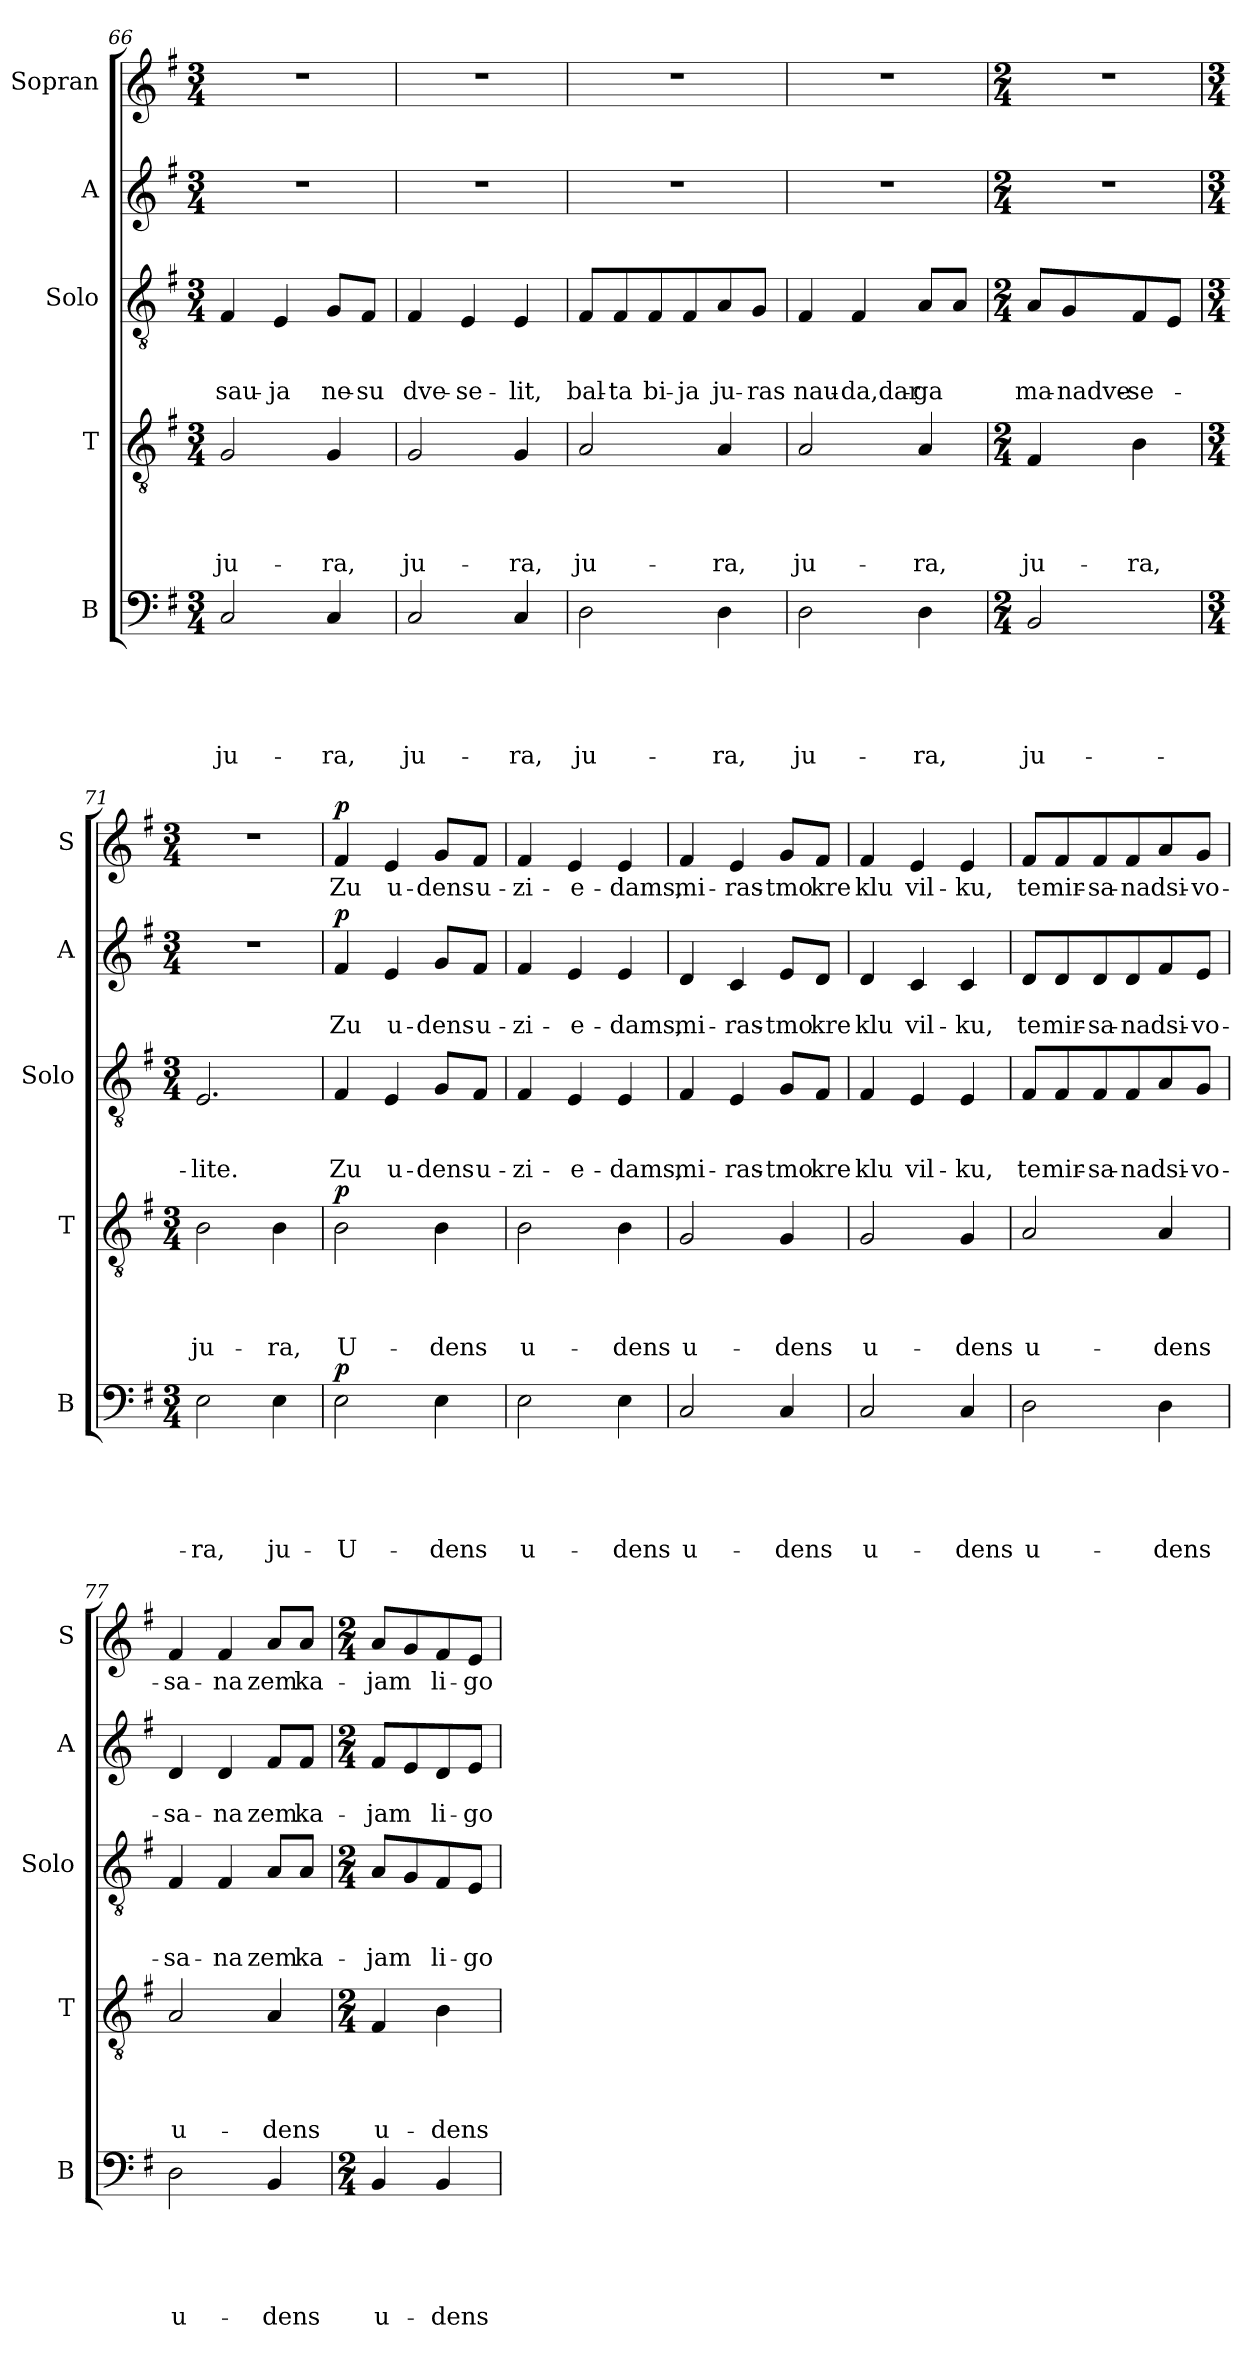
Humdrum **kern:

**kern	**text	**text	**text	**text	**text	**dynam	**kern	**text	**text	**text	**text	**dynam	**kern	**text	**text	**text	**kern	**text	**text	**dynam	**kern	**text	**dynam
*part5	*part5	*part5	*part5	*part5	*part5	*part5	*part4	*part4	*part4	*part4	*part4	*part4	*part3	*part3	*part3	*part3	*part2	*part2	*part2	*part2	*part1	*part1	*part1
*staff5	*staff5	*staff5	*staff5	*staff5	*staff5	*staff5	*staff4	*staff4	*staff4	*staff4	*staff4	*staff4	*staff3	*staff3	*staff3	*staff3	*staff2	*staff2	*staff2	*staff2	*staff1	*staff1	*staff1
*I"B	*	*	*	*	*	*	*I"T	*	*	*	*	*	*I"Solo	*	*	*	*I"A	*	*	*	*I"Sopran	*	*
*I'B	*	*	*	*	*	*	*I'T	*	*	*	*	*	*I'Solo	*	*	*	*I'A	*	*	*	*I'S	*	*
*clefF4	*	*	*	*	*	*	*clefGv2	*	*	*	*	*	*clefGv2	*	*	*	*clefG2	*	*	*	*clefG2	*	*
*k[f#]	*	*	*	*	*	*	*k[f#]	*	*	*	*	*	*k[f#]	*	*	*	*k[f#]	*	*	*	*k[f#]	*	*
*G:	*	*	*	*	*	*	*G:	*	*	*	*	*	*G:	*	*	*	*G:	*	*	*	*G:	*	*
*M3/4	*	*	*	*	*	*	*M3/4	*	*	*	*	*	*M3/4	*	*	*	*M3/4	*	*	*	*M3/4	*	*
=66	=66	=66	=66	=66	=66	=66	=66	=66	=66	=66	=66	=66	=66	=66	=66	=66	=66	=66	=66	=66	=66	=66	=66
!	!	!	!	!	!LO:LY:b	!	!	!	!	!	!LO:LY:b	!	!	!	!	!LO:LY:b	!LO:N:vis=1	!	!	!	!LO:N:vis=1	!	!
2C/	.	.	.	.	ju-	.	2G/	.	.	.	ju-	.	4F#/	.	.	sau-	2.r	.	.	.	2.r	.	.
!	!	!	!	!	!	!	!	!	!	!	!	!	!	!	!	!LO:LY:b:rj	!	!	!	!	!	!	!
.	.	.	.	.	.	.	.	.	.	.	.	.	4E/	.	.	-ja	.	.	.	.	.	.	.
!	!	!	!	!	!LO:LY:b	!	!	!	!	!	!LO:LY:b	!	!	!	!	!LO:LY:b	!	!	!	!	!	!	!
4C/	.	.	.	.	-ra,	.	4G/	.	.	.	-ra,	.	8G/L	.	.	ne-	.	.	.	.	.	.	.
!	!	!	!	!	!	!	!	!	!	!	!	!	!	!	!	!LO:LY:b:rj	!	!	!	!	!	!	!
.	.	.	.	.	.	.	.	.	.	.	.	.	8F#/J	.	.	-su	.	.	.	.	.	.	.
=67	=67	=67	=67	=67	=67	=67	=67	=67	=67	=67	=67	=67	=67	=67	=67	=67	=67	=67	=67	=67	=67	=67	=67
!	!	!	!	!	!LO:LY:b	!	!	!	!	!	!LO:LY:b	!	!	!	!	!LO:LY:b	!LO:N:vis=1	!	!	!	!LO:N:vis=1	!	!
2C/	.	.	.	.	ju-	.	2G/	.	.	.	ju-	.	4F#/	.	.	dve-	2.r	.	.	.	2.r	.	.
!	!	!	!	!	!	!	!	!	!	!	!	!	!	!	!	!LO:LY:b	!	!	!	!	!	!	!
.	.	.	.	.	.	.	.	.	.	.	.	.	4E/	.	.	-se-	.	.	.	.	.	.	.
!	!	!	!	!	!LO:LY:b	!	!	!	!	!	!LO:LY:b	!	!	!	!	!LO:LY:b:rj	!	!	!	!	!	!	!
4C/	.	.	.	.	-ra,	.	4G/	.	.	.	-ra,	.	4E/	.	.	-lit,	.	.	.	.	.	.	.
=68	=68	=68	=68	=68	=68	=68	=68	=68	=68	=68	=68	=68	=68	=68	=68	=68	=68	=68	=68	=68	=68	=68	=68
!	!	!	!	!	!LO:LY:b	!	!	!	!	!	!LO:LY:b	!	!	!	!	!LO:LY:b	!LO:N:vis=1	!	!	!	!LO:N:vis=1	!	!
2D\	.	.	.	.	ju-	.	2A/	.	.	.	ju-	.	8F#/L	.	.	bal-	2.r	.	.	.	2.r	.	.
!	!	!	!	!	!	!	!	!	!	!	!	!	!	!	!	!LO:LY:b:rj	!	!	!	!	!	!	!
.	.	.	.	.	.	.	.	.	.	.	.	.	8F#/	.	.	-ta	.	.	.	.	.	.	.
!	!	!	!	!	!	!	!	!	!	!	!	!	!	!	!	!LO:LY:b	!	!	!	!	!	!	!
.	.	.	.	.	.	.	.	.	.	.	.	.	8F#/	.	.	bi-	.	.	.	.	.	.	.
!	!	!	!	!	!	!	!	!	!	!	!	!	!	!	!	!LO:LY:b:rj	!	!	!	!	!	!	!
.	.	.	.	.	.	.	.	.	.	.	.	.	8F#/	.	.	-ja	.	.	.	.	.	.	.
!	!	!	!	!	!LO:LY:b	!	!	!	!	!	!LO:LY:b	!	!	!	!	!LO:LY:b	!	!	!	!	!	!	!
4D\	.	.	.	.	-ra,	.	4A/	.	.	.	-ra,	.	8A/	.	.	ju-	.	.	.	.	.	.	.
!	!	!	!	!	!	!	!	!	!	!	!	!	!	!	!	!LO:LY:b	!	!	!	!	!	!	!
.	.	.	.	.	.	.	.	.	.	.	.	.	8G/J	.	.	-ras	.	.	.	.	.	.	.
=69	=69	=69	=69	=69	=69	=69	=69	=69	=69	=69	=69	=69	=69	=69	=69	=69	=69	=69	=69	=69	=69	=69	=69
!	!	!	!	!	!LO:LY:b	!	!	!	!	!	!LO:LY:b	!	!	!	!	!LO:LY:b	!LO:N:vis=1	!	!	!	!LO:N:vis=1	!	!
2D\	.	.	.	.	ju-	.	2A/	.	.	.	ju-	.	4F#/	.	.	nau-	2.r	.	.	.	2.r	.	.
!	!	!	!	!	!	!	!	!	!	!	!	!	!	!	!	!LO:LY:b	!	!	!	!	!	!	!
.	.	.	.	.	.	.	.	.	.	.	.	.	4F#/	.	.	-da,dar-	.	.	.	.	.	.	.
!	!	!	!	!	!LO:LY:b	!	!	!	!	!	!LO:LY:b	!	!	!	!	!LO:LY:b	!	!	!	!	!	!	!
4D\	.	.	.	.	-ra,	.	4A/	.	.	.	-ra,	.	8A/L	.	.	-ga	.	.	.	.	.	.	.
.	.	.	.	.	.	.	.	.	.	.	.	.	8A/J	.	.	.	.	.	.	.	.	.	.
=70	=70	=70	=70	=70	=70	=70	=70	=70	=70	=70	=70	=70	=70	=70	=70	=70	=70	=70	=70	=70	=70	=70	=70
*M2/4	*	*	*	*	*	*	*M2/4	*	*	*	*	*	*M2/4	*	*	*	*M2/4	*	*	*	*M2/4	*	*
!	!	!	!	!	!LO:LY:b	!	!	!	!	!	!LO:LY:b	!	!	!	!	!LO:LY:b	!LO:N:vis=1	!	!	!	!LO:N:vis=1	!	!
2BB/	.	.	.	.	ju-	.	4F#/	.	.	.	ju-	.	8A/L	.	.	ma-	2r	.	.	.	2r	.	.
!	!	!	!	!	!	!	!	!	!	!	!	!	!	!	!	!LO:LY:b	!	!	!	!	!	!	!
.	.	.	.	.	.	.	.	.	.	.	.	.	8G/	.	.	-nadve-	.	.	.	.	.	.	.
!	!	!	!	!	!	!	!	!	!	!	!LO:LY:b	!	!	!	!	!LO:LY:b	!	!	!	!	!	!	!
.	.	.	.	.	.	.	4B\	.	.	.	-ra,	.	8F#/	.	.	-se-	.	.	.	.	.	.	.
.	.	.	.	.	.	.	.	.	.	.	.	.	8E/J	.	.	.	.	.	.	.	.	.	.
=71	=71	=71	=71	=71	=71	=71	=71	=71	=71	=71	=71	=71	=71	=71	=71	=71	=71	=71	=71	=71	=71	=71	=71
*M3/4	*	*	*	*	*	*	*M3/4	*	*	*	*	*	*M3/4	*	*	*	*M3/4	*	*	*	*M3/4	*	*
!	!	!	!	!	!LO:LY:b	!	!	!	!	!	!LO:LY:b	!	!	!	!	!LO:LY:b	!	!	!	!	!	!	!
2E\	.	.	.	.	-ra,	.	2B\	.	.	.	ju-	.	2.E/	.	.	-lite.	2.r	.	.	.	2.r	.	.
!	!	!	!	!	!LO:LY:b	!	!	!	!	!	!LO:LY:b	!	!	!	!	!	!	!	!	!	!	!	!
4E\	.	.	.	.	ju-	.	4B\	.	.	.	-ra,	.	.	.	.	.	.	.	.	.	.	.	.
!!LO:LB:g=z
=72	=72	=72	=72	=72	=72	=72	=72	=72	=72	=72	=72	=72	=72	=72	=72	=72	=72	=72	=72	=72	=72	=72	=72
!	!	!	!	!	!LO:LY:b	!LO:DY:b	!	!	!	!	!LO:LY:b	!LO:DY:b	!	!	!	!LO:LY:b	!	!	!LO:LY:b	!LO:DY:b	!	!LO:LY:b	!LO:DY:b
2E\	.	.	.	.	-U-	p	2B\	.	.	.	U-	p	4F#/	.	.	Zu	4f#/	.	Zu	p	4f#/	Zu	p
!	!	!	!	!	!	!	!	!	!	!	!	!	!	!	!	!LO:LY:b	!	!	!LO:LY:b	!	!	!LO:LY:b	!
.	.	.	.	.	.	.	.	.	.	.	.	.	4E/	.	.	u-	4e/	.	u-	.	4e/	u-	.
!	!	!	!	!	!LO:LY:b	!	!	!	!	!	!LO:LY:b	!	!	!	!	!LO:LY:b	!	!	!LO:LY:b	!	!	!LO:LY:b	!
4E\	.	.	.	.	-dens	.	4B\	.	.	.	-dens	.	8G/L	.	.	-dens	8g/L	.	-dens	.	8g/L	-dens	.
!	!	!	!	!	!	!	!	!	!	!	!	!	!	!	!	!LO:LY:b	!	!	!LO:LY:b	!	!	!LO:LY:b	!
.	.	.	.	.	.	.	.	.	.	.	.	.	8F#/J	.	.	u-	8f#/J	.	u-	.	8f#/J	u-	.
=73	=73	=73	=73	=73	=73	=73	=73	=73	=73	=73	=73	=73	=73	=73	=73	=73	=73	=73	=73	=73	=73	=73	=73
!	!	!	!	!	!LO:LY:b	!	!	!	!	!	!LO:LY:b	!	!	!	!	!LO:LY:b	!	!	!LO:LY:b	!	!	!LO:LY:b	!
2E\	.	.	.	.	u-	.	2B\	.	.	.	u-	.	4F#/	.	.	-zi-	4f#/	.	-zi-	.	4f#/	-zi-	.
!	!	!	!	!	!	!	!	!	!	!	!	!	!	!	!	!LO:LY:b	!	!	!LO:LY:b	!	!	!LO:LY:b	!
.	.	.	.	.	.	.	.	.	.	.	.	.	4E/	.	.	-e-	4e/	.	-e-	.	4e/	-e-	.
!	!	!	!	!	!LO:LY:b	!	!	!	!	!	!LO:LY:b	!	!	!	!	!LO:LY:b	!	!	!LO:LY:b	!	!	!LO:LY:b	!
4E\	.	.	.	.	-dens	.	4B\	.	.	.	-dens	.	4E/	.	.	-dams,	4e/	.	-dams,	.	4e/	-dams,	.
=74	=74	=74	=74	=74	=74	=74	=74	=74	=74	=74	=74	=74	=74	=74	=74	=74	=74	=74	=74	=74	=74	=74	=74
!	!	!	!	!	!LO:LY:b	!	!	!	!	!	!LO:LY:b	!	!	!	!	!LO:LY:b	!	!	!LO:LY:b	!	!	!LO:LY:b	!
2C/	.	.	.	.	u-	.	2G/	.	.	.	u-	.	4F#/	.	.	mi-	4d/	.	mi-	.	4f#/	mi-	.
!	!	!	!	!	!	!	!	!	!	!	!	!	!	!	!	!LO:LY:b	!	!	!LO:LY:b	!	!	!LO:LY:b	!
.	.	.	.	.	.	.	.	.	.	.	.	.	4E/	.	.	-ras-	4c/	.	-ras-	.	4e/	-ras-	.
!	!	!	!	!	!LO:LY:b	!	!	!	!	!	!LO:LY:b	!	!	!	!	!LO:LY:b:rj	!	!	!LO:LY:b:rj	!	!	!LO:LY:b:rj	!
4C/	.	.	.	.	-dens	.	4G/	.	.	.	-dens	.	8G/L	.	.	-tmo	8e/L	.	-tmo	.	8g/L	-tmo	.
!	!	!	!	!	!	!	!	!	!	!	!	!	!	!	!	!LO:LY:b	!	!	!LO:LY:b	!	!	!LO:LY:b	!
.	.	.	.	.	.	.	.	.	.	.	.	.	8F#/J	.	.	kre	8d/J	.	kre	.	8f#/J	kre	.
=75	=75	=75	=75	=75	=75	=75	=75	=75	=75	=75	=75	=75	=75	=75	=75	=75	=75	=75	=75	=75	=75	=75	=75
!	!	!	!	!	!LO:LY:b	!	!	!	!	!	!LO:LY:b	!	!	!	!	!LO:LY:b	!	!	!LO:LY:b	!	!	!LO:LY:b	!
2C/	.	.	.	.	u-	.	2G/	.	.	.	u-	.	4F#/	.	.	klu	4d/	.	klu	.	4f#/	klu	.
!	!	!	!	!	!	!	!	!	!	!	!	!	!	!	!	!LO:LY:b	!	!	!LO:LY:b	!	!	!LO:LY:b	!
.	.	.	.	.	.	.	.	.	.	.	.	.	4E/	.	.	vil-	4c/	.	vil-	.	4e/	vil-	.
!	!	!	!	!	!LO:LY:b	!	!	!	!	!	!LO:LY:b	!	!	!	!	!LO:LY:b	!	!	!LO:LY:b	!	!	!LO:LY:b	!
4C/	.	.	.	.	-dens	.	4G/	.	.	.	-dens	.	4E/	.	.	-ku,	4c/	.	-ku,	.	4e/	-ku,	.
=76	=76	=76	=76	=76	=76	=76	=76	=76	=76	=76	=76	=76	=76	=76	=76	=76	=76	=76	=76	=76	=76	=76	=76
!	!	!	!	!	!LO:LY:b	!	!	!	!	!	!LO:LY:b	!	!	!	!	!LO:LY:b	!	!	!LO:LY:b	!	!	!LO:LY:b	!
2D\	.	.	.	.	u-	.	2A/	.	.	.	u-	.	8F#/L	.	.	te	8d/L	.	te	.	8f#/L	te	.
!	!	!	!	!	!	!	!	!	!	!	!	!	!	!	!	!LO:LY:b	!	!	!LO:LY:b	!	!	!LO:LY:b	!
.	.	.	.	.	.	.	.	.	.	.	.	.	8F#/	.	.	mir-	8d/	.	mir-	.	8f#/	mir-	.
!	!	!	!	!	!	!	!	!	!	!	!	!	!	!	!	!LO:LY:b	!	!	!LO:LY:b	!	!	!LO:LY:b	!
.	.	.	.	.	.	.	.	.	.	.	.	.	8F#/	.	.	-sa-	8d/	.	-sa-	.	8f#/	-sa-	.
!	!	!	!	!	!	!	!	!	!	!	!	!	!	!	!	!LO:LY:b:rj	!	!	!LO:LY:b:rj	!	!	!LO:LY:b:rj	!
.	.	.	.	.	.	.	.	.	.	.	.	.	8F#/	.	.	-na	8d/	.	-na	.	8f#/	-na	.
!	!	!	!	!	!LO:LY:b	!	!	!	!	!	!LO:LY:b	!	!	!	!	!LO:LY:b	!	!	!LO:LY:b	!	!	!LO:LY:b	!
4D\	.	.	.	.	-dens	.	4A/	.	.	.	-dens	.	8A/	.	.	dsi-	8f#/	.	dsi-	.	8a/	dsi-	.
!	!	!	!	!	!	!	!	!	!	!	!	!	!	!	!	!LO:LY:b:rj	!	!	!LO:LY:b:rj	!	!	!LO:LY:b:rj	!
.	.	.	.	.	.	.	.	.	.	.	.	.	8G/J	.	.	-vo-	8e/J	.	-vo-	.	8g/J	-vo-	.
=77	=77	=77	=77	=77	=77	=77	=77	=77	=77	=77	=77	=77	=77	=77	=77	=77	=77	=77	=77	=77	=77	=77	=77
!	!	!	!	!	!LO:LY:b	!	!	!	!	!	!LO:LY:b	!	!	!	!	!LO:LY:b	!	!	!LO:LY:b	!	!	!LO:LY:b	!
2D\	.	.	.	.	u-	.	2A/	.	.	.	u-	.	4F#/	.	.	-sa-	4d/	.	-sa-	.	4f#/	-sa-	.
!	!	!	!	!	!	!	!	!	!	!	!	!	!	!	!	!LO:LY:b:rj	!	!	!LO:LY:b:rj	!	!	!LO:LY:b:rj	!
.	.	.	.	.	.	.	.	.	.	.	.	.	4F#/	.	.	-na	4d/	.	-na	.	4f#/	-na	.
!	!	!	!	!	!LO:LY:b	!	!	!	!	!	!LO:LY:b	!	!	!	!	!LO:LY:b	!	!	!LO:LY:b	!	!	!LO:LY:b	!
4BB/	.	.	.	.	-dens	.	4A/	.	.	.	-dens	.	8A/L	.	.	zem	8f#/L	.	zem	.	8a/L	zem	.
!	!	!	!	!	!	!	!	!	!	!	!	!	!	!	!	!LO:LY:b	!	!	!LO:LY:b	!	!	!LO:LY:b	!
.	.	.	.	.	.	.	.	.	.	.	.	.	8A/J	.	.	ka-	8f#/J	.	ka-	.	8a/J	ka-	.
=78	=78	=78	=78	=78	=78	=78	=78	=78	=78	=78	=78	=78	=78	=78	=78	=78	=78	=78	=78	=78	=78	=78	=78
*M2/4	*	*	*	*	*	*	*M2/4	*	*	*	*	*	*M2/4	*	*	*	*M2/4	*	*	*	*M2/4	*	*
!	!	!	!	!	!LO:LY:b	!	!	!	!	!	!LO:LY:b	!	!	!	!	!LO:LY:b	!	!	!LO:LY:b	!	!	!LO:LY:b	!
4BB/	.	.	.	.	u-	.	4F#/	.	.	.	u-	.	8A/L	.	.	-jam	8f#/L	.	-jam	.	8a/L	-jam	.
.	.	.	.	.	.	.	.	.	.	.	.	.	8G/	.	.	.	8e/	.	.	.	8g/	.	.
!	!	!	!	!	!LO:LY:b	!	!	!	!	!	!LO:LY:b	!	!	!	!	!LO:LY:b	!	!	!LO:LY:b	!	!	!LO:LY:b	!
4BB/	.	.	.	.	-dens	.	4B\	.	.	.	-dens	.	8F#/	.	.	li-	8d/	.	li-	.	8f#/	li-	.
!	!	!	!	!	!	!	!	!	!	!	!	!	!	!	!	!LO:LY:b	!	!	!LO:LY:b	!	!	!LO:LY:b	!
.	.	.	.	.	.	.	.	.	.	.	.	.	8E/J	.	.	-go-	8e/J	.	-go-	.	8e/J	-go-	.
=	=	=	=	=	=	=	=	=	=	=	=	=	=	=	=	=	=	=	=	=	=	=	=
*-	*-	*-	*-	*-	*-	*-	*-	*-	*-	*-	*-	*-	*-	*-	*-	*-	*-	*-	*-	*-	*-	*-	*-
